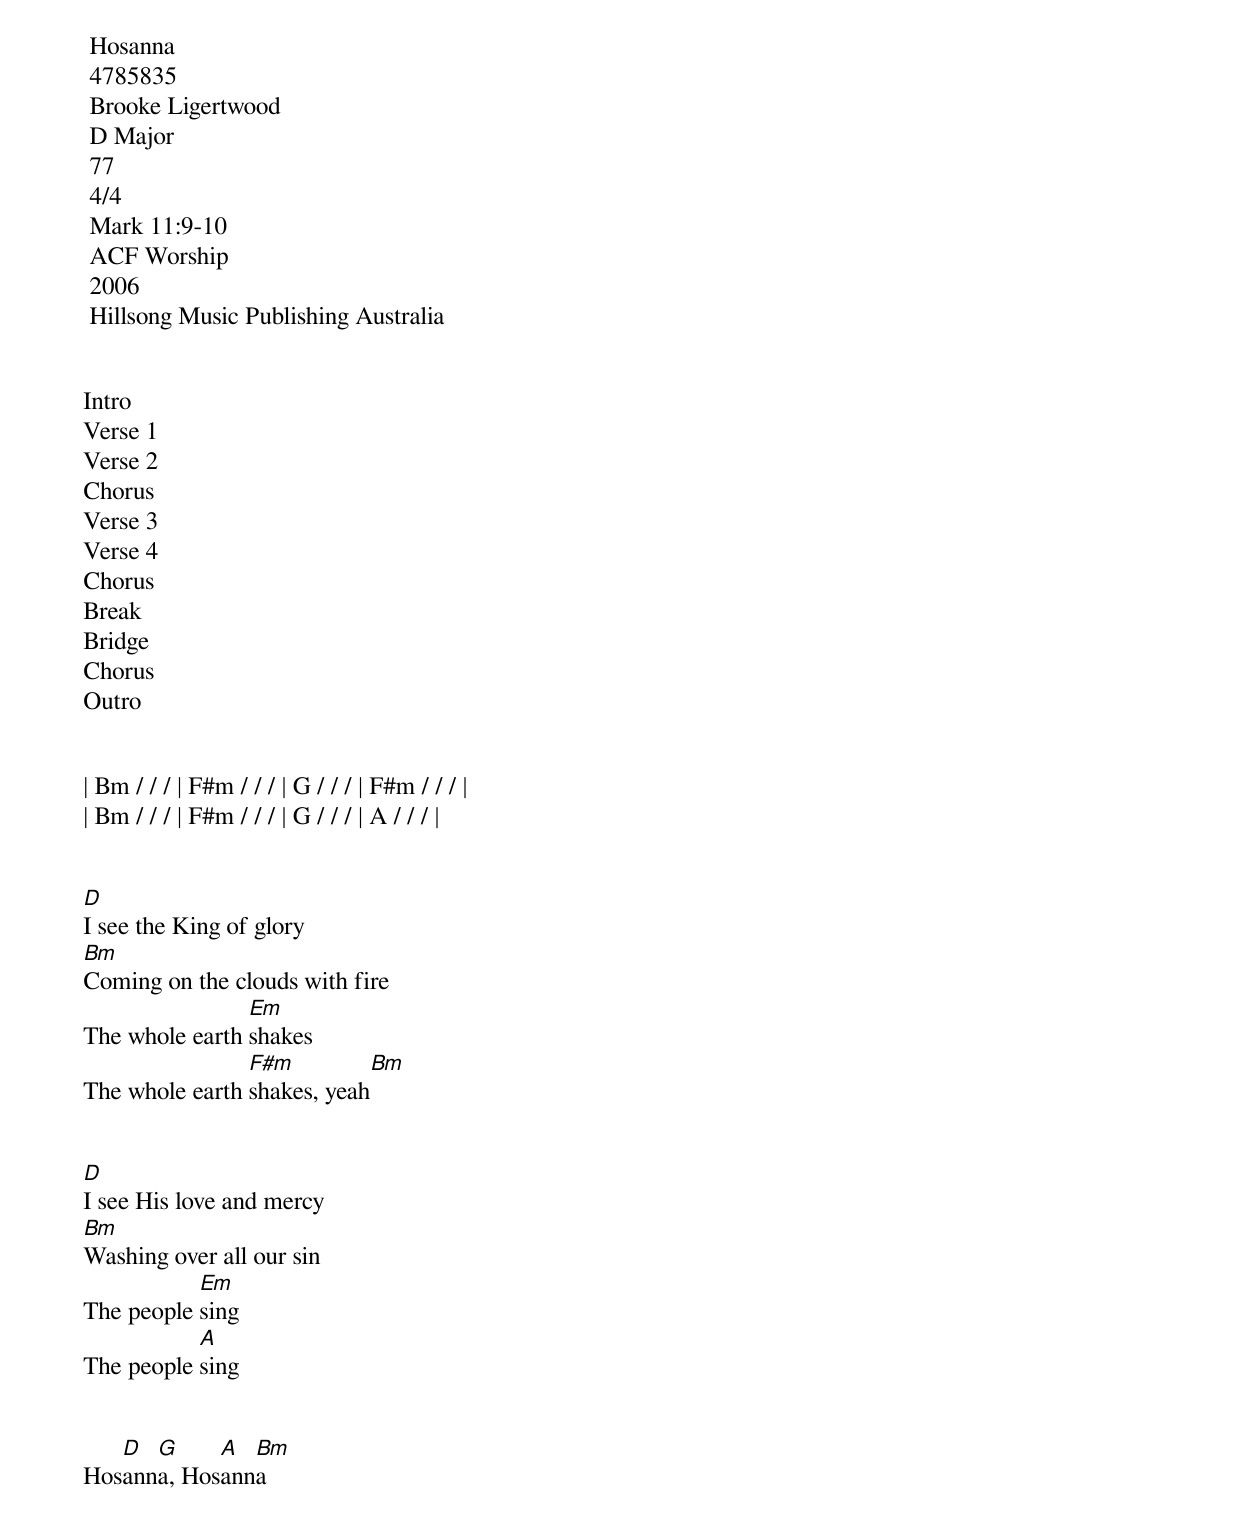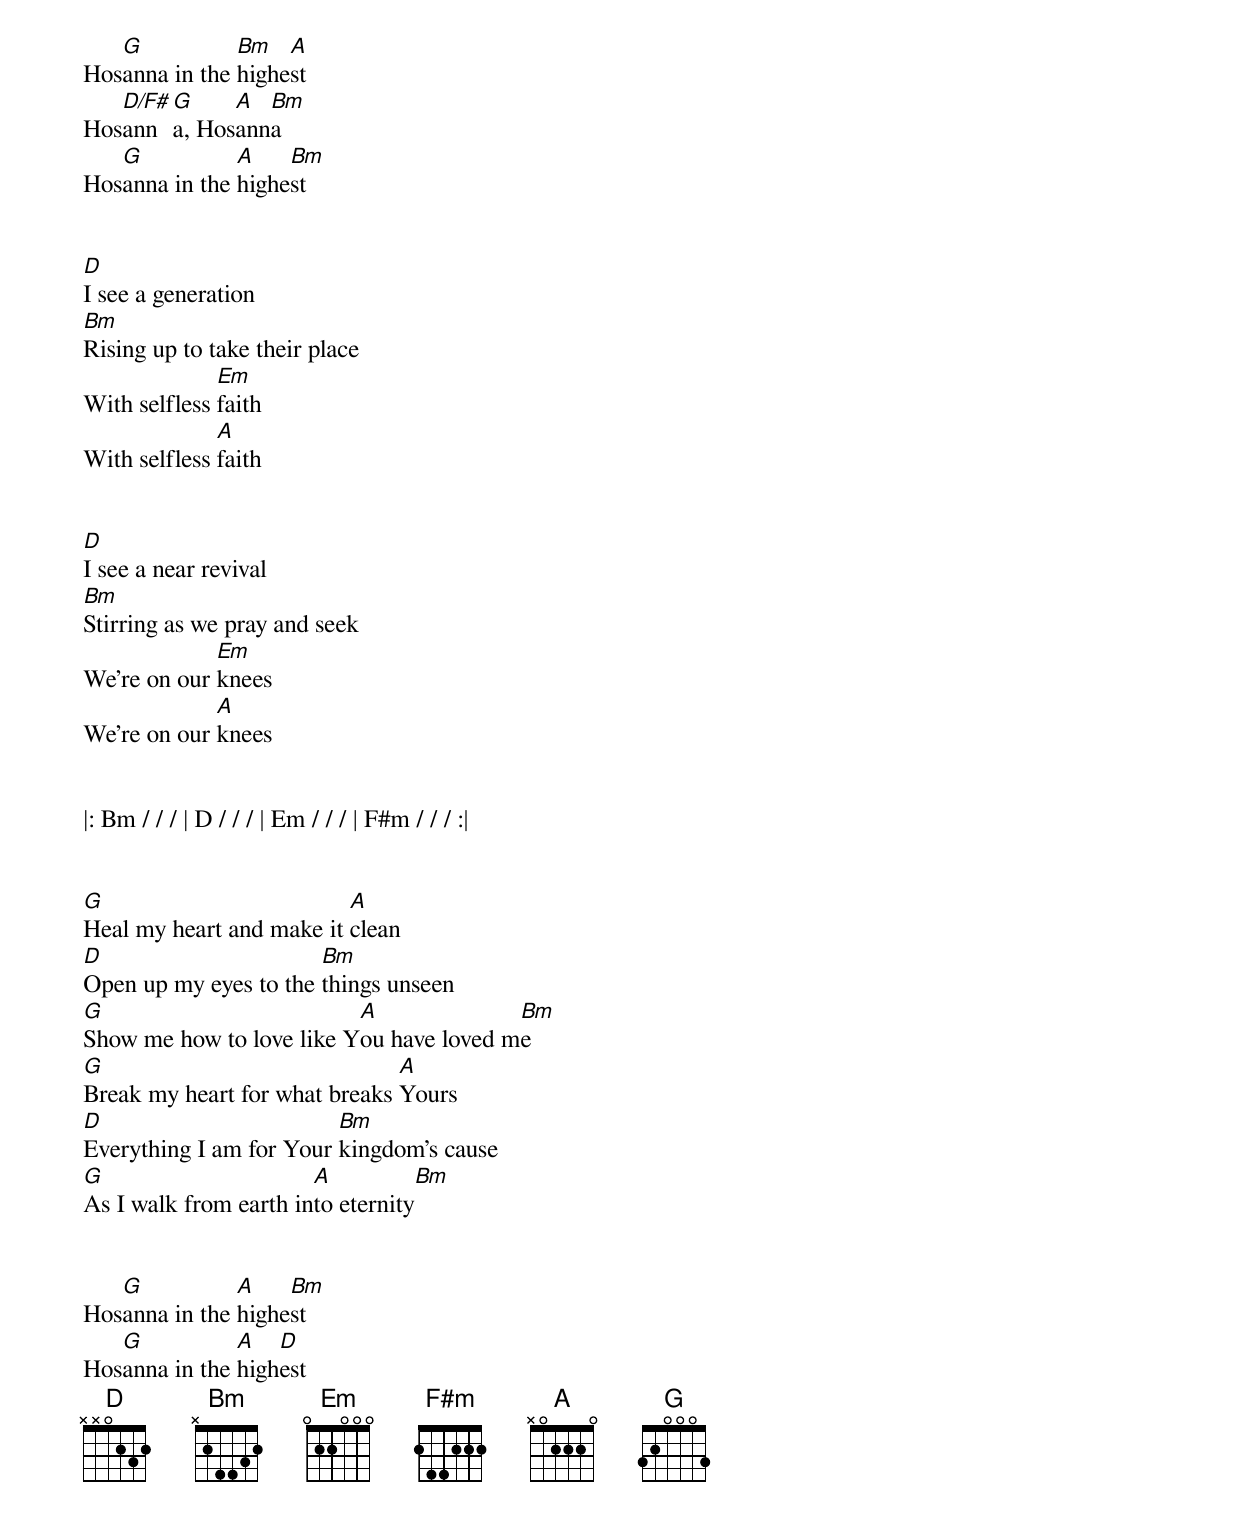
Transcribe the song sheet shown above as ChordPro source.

<song> Hosanna
<ccli> 4785835
<composer> Brooke Ligertwood
<key> D Major
<bpm> 77
<signature> 4/4
<verse> Mark 11:9-10
<arranger> ACF Worship
<year> 2006
<publisher> Hillsong Music Publishing Australia

<order>
Intro
Verse 1
Verse 2
Chorus
Verse 3
Verse 4
Chorus
Break
Bridge
Chorus
Outro

<Intro>
| Bm / / / | F#m / / / | G / / / | F#m / / / |
| Bm / / / | F#m / / / | G / / / | A / / / |

<Verse 1>
[D]I see the King of glory
[Bm]Coming on the clouds with fire
The whole earth [Em]shakes
The whole earth [F#m]shakes, yeah[Bm]

<Verse 2>
[D]I see His love and mercy
[Bm]Washing over all our sin
The people [Em]sing
The people [A]sing

<Chorus>
Hos[D]ann[G]a, Hos[A]ann[Bm]a
Hos[G]anna in the [Bm]highe[A]st
Hos[D/F#]ann[G]a, Hos[A]ann[Bm]a
Hos[G]anna in the [A]highe[Bm]st

<Verse 3>
[D]I see a generation
[Bm]Rising up to take their place
With selfless [Em]faith
With selfless [A]faith

<Verse 4>
[D]I see a near revival
[Bm]Stirring as we pray and seek
We're on our [Em]knees
We're on our [A]knees

<Break>
|: Bm / / / | D / / / | Em / / / | F#m / / / :|

<Bridge>
[G]Heal my heart and make it [A]clean
[D]Open up my eyes to the [Bm]things unseen
[G]Show me how to love like Y[A]ou have loved m[Bm]e
[G]Break my heart for what breaks [A]Yours
[D]Everything I am for Your [Bm]kingdom's cause
[G]As I walk from earth in[A]to eternity[Bm]

<Outro>
Hos[G]anna in the [A]highe[Bm]st
Hos[G]anna in the [A]high[D]est
